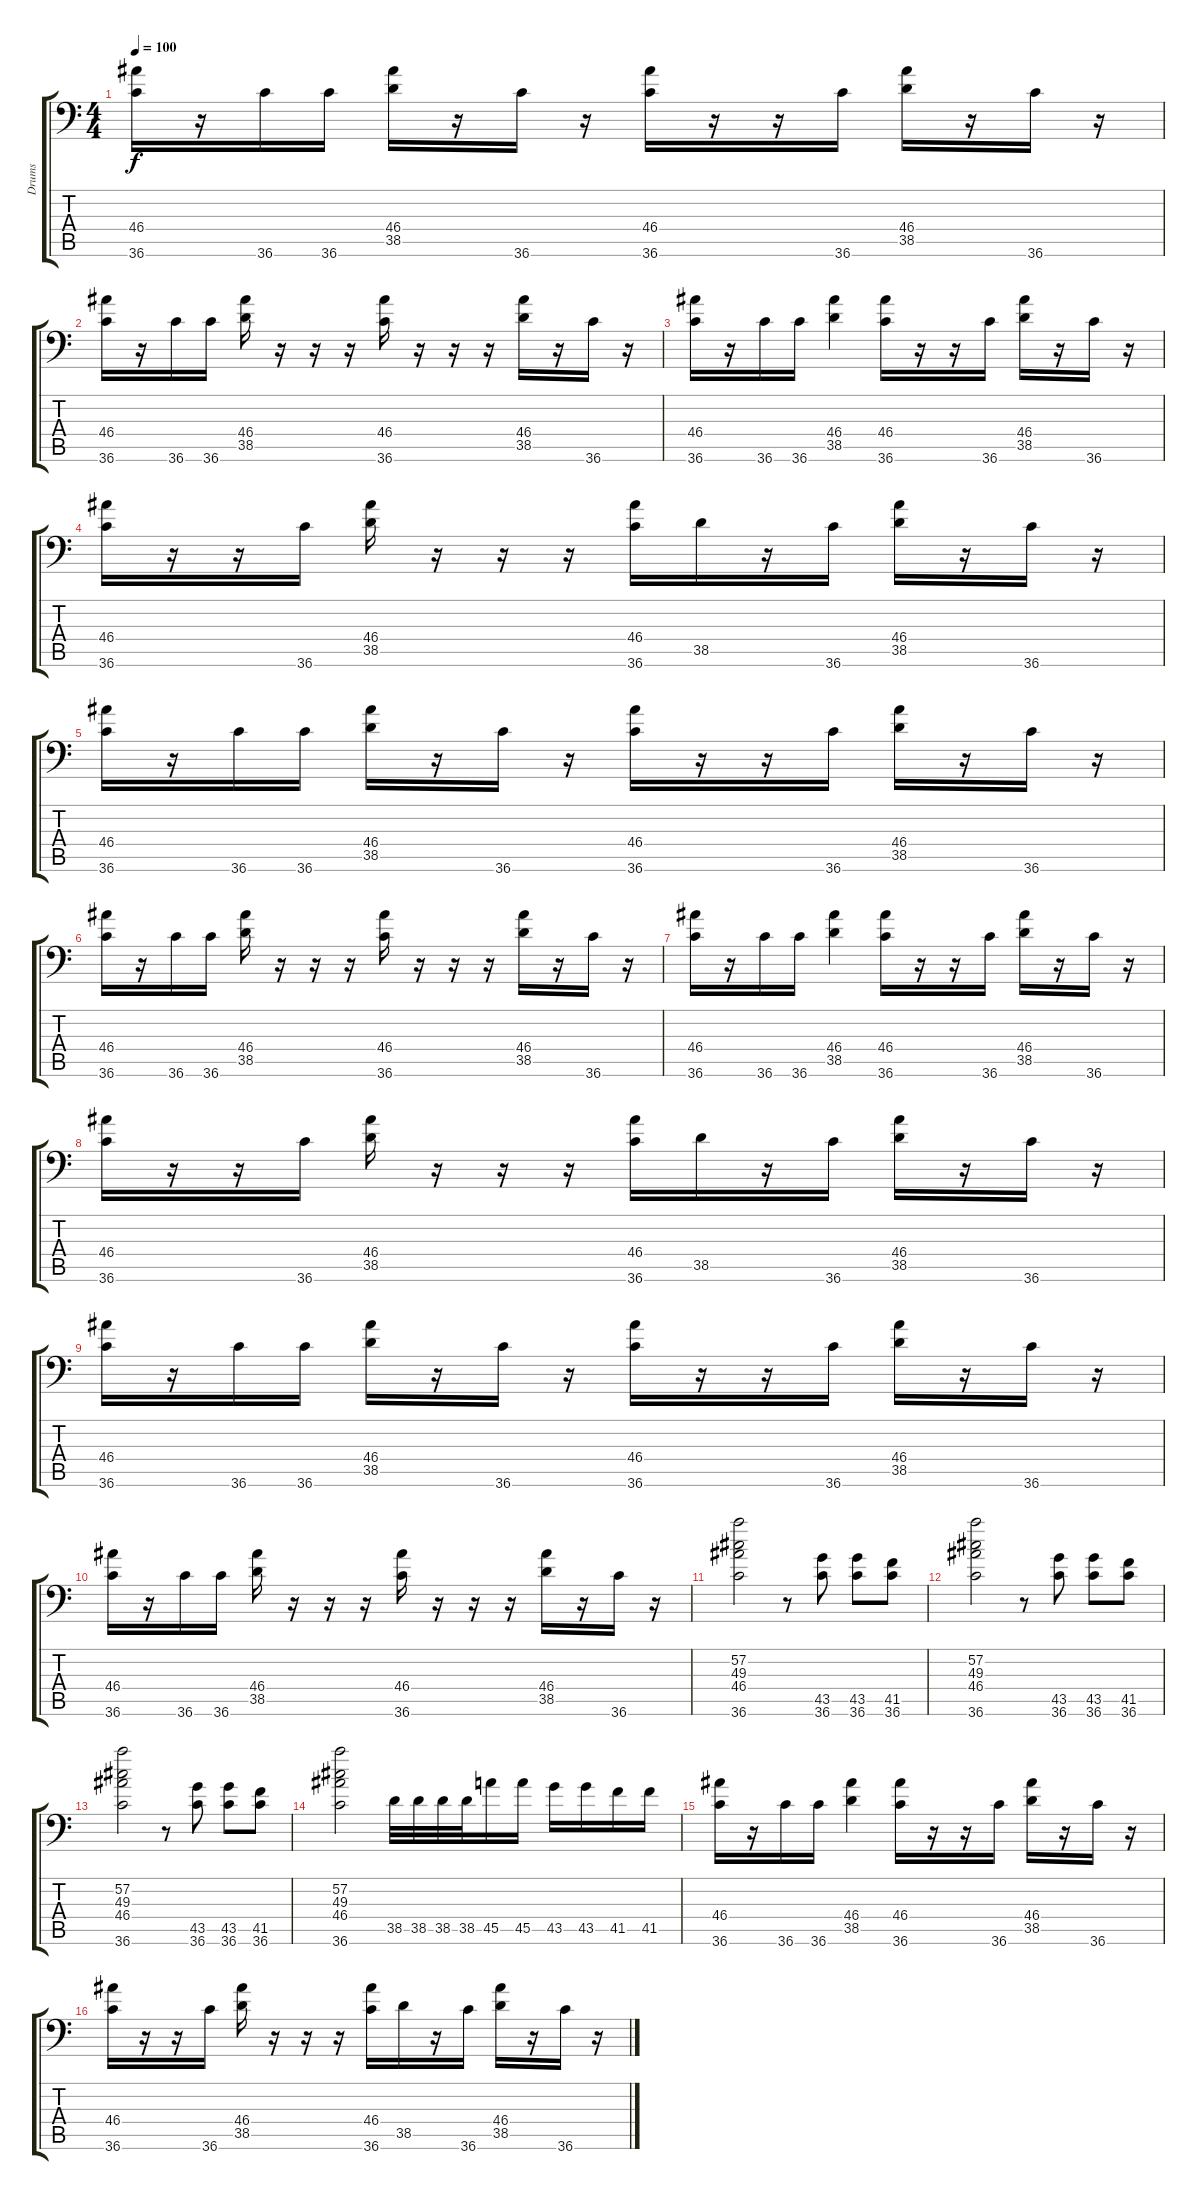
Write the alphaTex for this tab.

\track ("Drums" "Drums") {instrument acousticgrandpiano}
\staff {score tabs}
\tuning (C-1 C-1 C-1 C-1 C-1 C-1) {hide}
\ts (4 4)
\tempo 100
\clef f4
\ks c
(46.4 36.6).16{dy f} r.16 36.6.16 36.6.16 (46.4 38.5).16 r.16 36.6.16 r.16 (46.4 36.6).16 r.16 r.16 36.6.16 (46.4 38.5).16 r.16 36.6.16 r.16 |
(46.4 36.6).16 r.16 36.6.16 36.6.16 (46.4 38.5).16 r.16 r.16 r.16 (46.4 36.6).16 r.16 r.16 r.16 (46.4 38.5).16 r.16 36.6.16 r.16 |
(46.4 36.6).16 r.16 36.6.16 36.6.16 (46.4 38.5).4 (46.4 36.6).16 r.16 r.16 36.6.16 (46.4 38.5).16 r.16 36.6.16 r.16 |
(46.4 36.6).16 r.16 r.16 36.6.16 (46.4 38.5).16 r.16 r.16 r.16 (46.4 36.6).16 38.5.16 r.16 36.6.16 (46.4 38.5).16 r.16 36.6.16 r.16 |
(46.4 36.6).16 r.16 36.6.16 36.6.16 (46.4 38.5).16 r.16 36.6.16 r.16 (46.4 36.6).16 r.16 r.16 36.6.16 (46.4 38.5).16 r.16 36.6.16 r.16 |
(46.4 36.6).16 r.16 36.6.16 36.6.16 (46.4 38.5).16 r.16 r.16 r.16 (46.4 36.6).16 r.16 r.16 r.16 (46.4 38.5).16 r.16 36.6.16 r.16 |
(46.4 36.6).16 r.16 36.6.16 36.6.16 (46.4 38.5).4 (46.4 36.6).16 r.16 r.16 36.6.16 (46.4 38.5).16 r.16 36.6.16 r.16 |
(46.4 36.6).16 r.16 r.16 36.6.16 (46.4 38.5).16 r.16 r.16 r.16 (46.4 36.6).16 38.5.16 r.16 36.6.16 (46.4 38.5).16 r.16 36.6.16 r.16 |
(46.4 36.6).16 r.16 36.6.16 36.6.16 (46.4 38.5).16 r.16 36.6.16 r.16 (46.4 36.6).16 r.16 r.16 36.6.16 (46.4 38.5).16 r.16 36.6.16 r.16 |
(46.4 36.6).16 r.16 36.6.16 36.6.16 (46.4 38.5).16 r.16 r.16 r.16 (46.4 36.6).16 r.16 r.16 r.16 (46.4 38.5).16 r.16 36.6.16 r.16 |
(57.2 49.3 46.4 36.6).2 r.8 (43.5 36.6).8 (43.5 36.6).8 (41.5 36.6).8 |
(57.2 49.3 46.4 36.6).2 r.8 (43.5 36.6).8 (43.5 36.6).8 (41.5 36.6).8 |
(57.2 49.3 46.4 36.6).2 r.8 (43.5 36.6).8 (43.5 36.6).8 (41.5 36.6).8 |
(57.2 49.3 46.4 36.6).2 38.5.32 38.5.32 38.5.32 38.5.32 45.5.16 45.5.16 43.5.16 43.5.16 41.5.16 41.5.16 |
(46.4 36.6).16 r.16 36.6.16 36.6.16 (46.4 38.5).4 (46.4 36.6).16 r.16 r.16 36.6.16 (46.4 38.5).16 r.16 36.6.16 r.16 |
(46.4 36.6).16 r.16 r.16 36.6.16 (46.4 38.5).16 r.16 r.16 r.16 (46.4 36.6).16 38.5.16 r.16 36.6.16 (46.4 38.5).16 r.16 36.6.16 r.16
